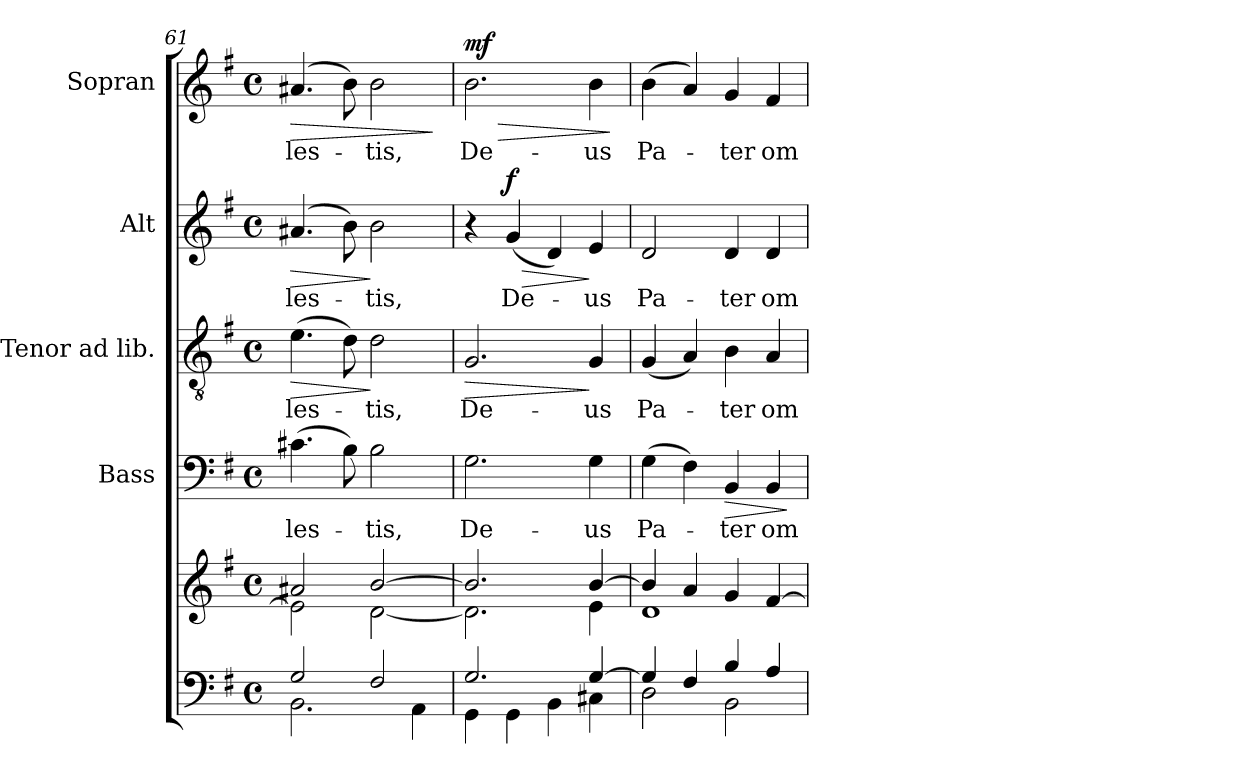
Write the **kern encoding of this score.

**kern	**kern	**kern	**text	**dynam	**kern	**text	**dynam	**kern	**text	**dynam	**kern	**text	**dynam
*part5	*part5	*part4	*part4	*part4	*part3	*part3	*part3	*part2	*part2	*part2	*part1	*part1	*part1
*staff6	*staff5	*staff4	*staff4	*staff4	*staff3	*staff3	*staff3	*staff2	*staff2	*staff2	*staff1	*staff1	*staff1
*	*	*I"Bass	*	*	*I"Tenor ad lib.	*	*	*I"Alt	*	*	*I"Sopran	*	*
*	*	*I'B.	*	*	*I'T.	*	*	*I'A.	*	*	*I'S.	*	*
*clefF4	*clefG2	*clefF4	*	*	*clefGv2	*	*	*clefG2	*	*	*clefG2	*	*
*k[f#]	*k[f#]	*k[f#]	*	*	*k[f#]	*	*	*k[f#]	*	*	*k[f#]	*	*
*G:	*G:	*G:	*	*	*G:	*	*	*G:	*	*	*G:	*	*
*M4/4	*M4/4	*M4/4	*	*	*M4/4	*	*	*M4/4	*	*	*M4/4	*	*
*met(c)	*met(c)	*met(c)	*	*	*met(c)	*	*	*met(c)	*	*	*met(c)	*	*
=61	=61	=61	=61	=61	=61	=61	=61	=61	=61	=61	=61	=61	=61
*^	*^	*	*	*	*	*	*	*	*	*	*	*	*
!	!	!	!	!	!LO:LY:b	!	!	!LO:LY:b	!LO:HP:b	!	!LO:LY:b	!LO:HP:b	!	!LO:LY:b	!LO:HP:b
2G/	2.BB\	2a#X/	2e\]	(>4.c#X\	-les-	.	(>4.e\	-les-	>	(4.a#X/	-les-	>	(4.a#X/	-les-	>
.	.	.	.	8B\)	.	.	8d\)	.	.	8b\)	.	.	8b\)	.	.
!	!	!	!	!	!LO:LY:b	!	!	!LO:LY:b	!	!	!LO:LY:b	!	!	!LO:LY:b	!
2F#/	.	[>2b/	[<2d\	2B\	-tis,	.	2d\	-tis,	]	2b\	-tis,	]	2b\	-tis,	.
.	4AA\	.	.	.	.	.	.	.	.	.	.	.	.	.	.
*v	*v	*	*	*	*	*	*	*	*	*	*	*	*	*	*
*	*v	*v	*	*	*	*	*	*	*	*	*	*	*	*
.	.	.	.	.	.	.	.	.	.	.	.	.	]
!!LO:PB:g=z
=62	=62	=62	=62	=62	=62	=62	=62	=62	=62	=62	=62	=62	=62
*^	*^	*	*	*	*	*	*	*	*	*	*	*	*
!	!	!	!	!	!LO:LY:b	!	!	!LO:LY:b	!LO:HP:b	!	!	!	!	!LO:LY:b	!LO:HP:b
!	!	!	!	!	!	!	!	!	!	!	!	!	!	!	!LO:DY:n=1:a
2.G/	4GG\	2.b/]	2.d\]	2.G\	De-	.	2.G/	De-	>	4r	.	.	2.b\	De-	> mf
!	!	!	!	!	!	!	!	!	!	!	!LO:LY:b	!LO:HP:b	!	!	!
!	!	!	!	!	!	!	!	!	!	!	!	!LO:DY:n=1:a	!	!	!
.	4GG\	.	.	.	.	.	.	.	.	(<4g/	De-	> f	.	.	.
.	4BB\	.	.	.	.	.	.	.	.	4d/)	.	.	.	.	.
!	!	!	!	!	!LO:LY:b	!	!	!LO:LY:b	!	!	!LO:LY:b	!	!	!LO:LY:b	!
[>4G/	4C#X\	[>4b/	4e\	4G\	-us	.	4G/	-us	]	4e/	-us	]	4b\	-us	.
*v	*v	*	*	*	*	*	*	*	*	*	*	*	*	*	*
*	*v	*v	*	*	*	*	*	*	*	*	*	*	*	*
.	.	.	.	.	.	.	.	.	.	.	.	.	]
=63	=63	=63	=63	=63	=63	=63	=63	=63	=63	=63	=63	=63	=63
*^	*^	*	*	*	*	*	*	*	*	*	*	*	*
!	!	!	!	!	!LO:LY:b	!	!	!LO:LY:b	!	!	!LO:LY:b	!	!	!LO:LY:b	!
4G/]	2D\	4b/]	1d	(>4G\	Pa-	.	(<4G/	Pa-	.	2d/	Pa-	.	(>4b\	Pa-	.
4F#/	.	4a/	.	4F#\)	.	.	4A/)	.	.	.	.	.	4a/)	.	.
!	!	!	!	!	!LO:LY:b	!LO:HP:b	!	!LO:LY:b	!	!	!LO:LY:b	!	!	!LO:LY:b	!
4B/	2BB\	4g/	.	4BB/	-ter	>	4B\	-ter	.	4d/	-ter	.	4g/	-ter	.
!	!	!	!	!	!LO:LY:b	!	!	!LO:LY:b	!	!	!LO:LY:b	!	!	!LO:LY:b	!
4A/	.	[>4f#/	.	4BB/	om-	.	4A/	om-	.	4d/	om-	.	4f#/	om-	.
*v	*v	*	*	*	*	*	*	*	*	*	*	*	*	*	*
*	*v	*v	*	*	*	*	*	*	*	*	*	*	*	*
.	.	.	.	]	.	.	.	.	.	.	.	.	.
=	=	=	=	=	=	=	=	=	=	=	=	=	=
*-	*-	*-	*-	*-	*-	*-	*-	*-	*-	*-	*-	*-	*-
